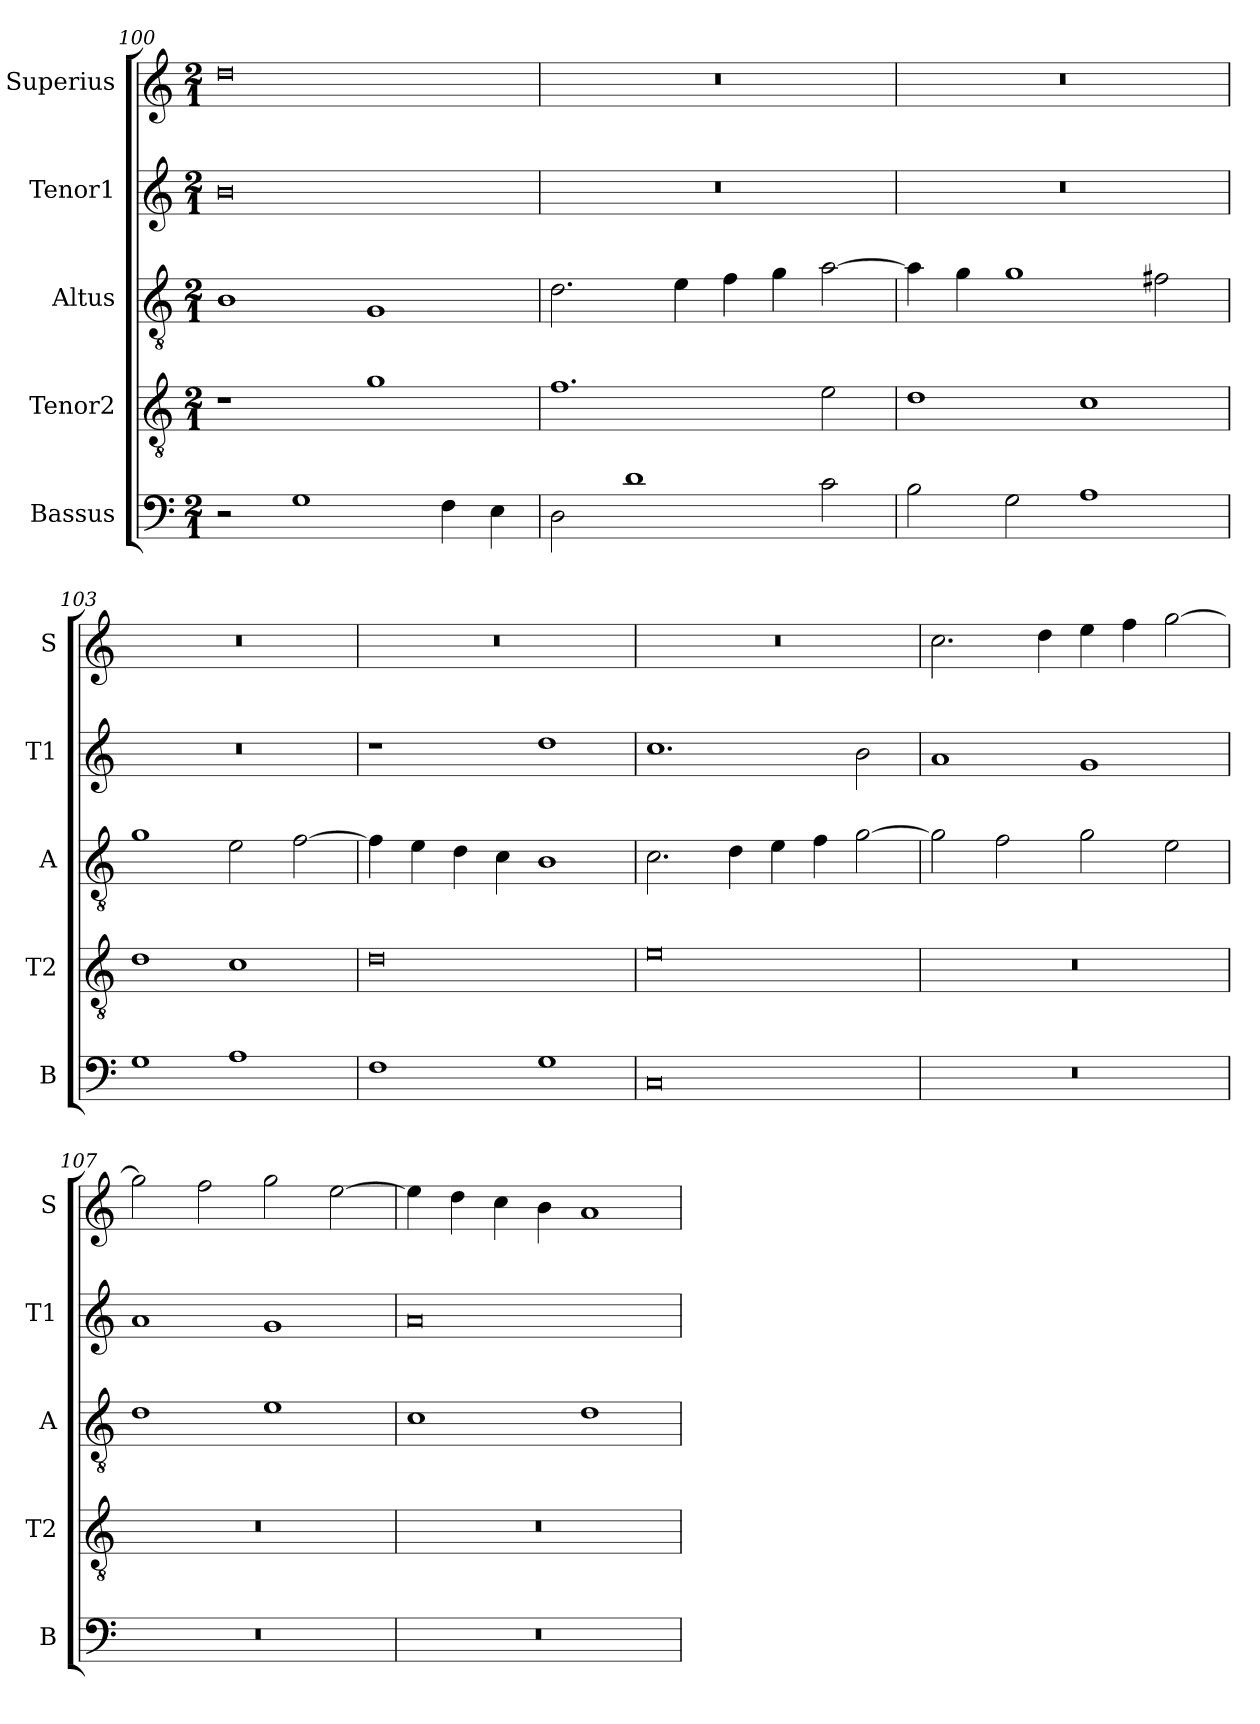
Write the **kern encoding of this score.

**kern	**kern	**kern	**kern	**kern
*part5	*part4	*part3	*part2	*part1
*staff5	*staff4	*staff3	*staff2	*staff1
*I"Bassus	*I"Tenor2	*I"Altus	*I"Tenor1	*I"Superius
*I'B	*I'T2	*I'A	*I'T1	*I'S
*clefF4	*clefGv2	*clefGv2	*clefG2	*clefG2
*k[]	*k[]	*k[]	*k[]	*k[]
*M2/1	*M2/1	*M2/1	*M2/1	*M2/1
=100	=100	=100	=100	=100
2r	1r	1B	0b	0dd
1G	.	.	.	.
.	1g	1G	.	.
4F\	.	.	.	.
4E\	.	.	.	.
=101	=101	=101	=101	=101
2D\	1.f	2.d\	0r	0r
1d	.	.	.	.
.	.	4e\	.	.
.	.	4f\	.	.
.	.	4g\	.	.
2c\	2e\	[2a\	.	.
=102	=102	=102	=102	=102
2B\	1d	4a\]	0r	0r
.	.	4g\	.	.
2G\	.	1g	.	.
1A	1c	.	.	.
.	.	2f#X\	.	.
=103	=103	=103	=103	=103
1G	1d	1g	0r	0r
1A	1c	2e\	.	.
.	.	[2f\	.	.
=104	=104	=104	=104	=104
1F	0d	4f\]	1r	0r
.	.	4e\	.	.
.	.	4d\	.	.
.	.	4c\	.	.
1G	.	1B	1dd	.
=105	=105	=105	=105	=105
0C	0e	2.c\	1.cc	0r
.	.	4d\	.	.
.	.	4e\	.	.
.	.	4f\	.	.
.	.	[2g\	2b\	.
=106	=106	=106	=106	=106
0r	0r	2g\]	1a	2.cc\
.	.	2f\	.	.
.	.	.	.	4dd\
.	.	2g\	1g	4ee\
.	.	.	.	4ff\
.	.	2e\	.	[2gg\
=107	=107	=107	=107	=107
0r	0r	1d	1a	2gg\]
.	.	.	.	2ff\
.	.	1e	1g	2gg\
.	.	.	.	[2ee\
=108	=108	=108	=108	=108
0r	0r	1c	0a	4ee\]
.	.	.	.	4dd\
.	.	.	.	4cc\
.	.	.	.	4b\
.	.	1d	.	1a
=	=	=	=	=
*-	*-	*-	*-	*-
